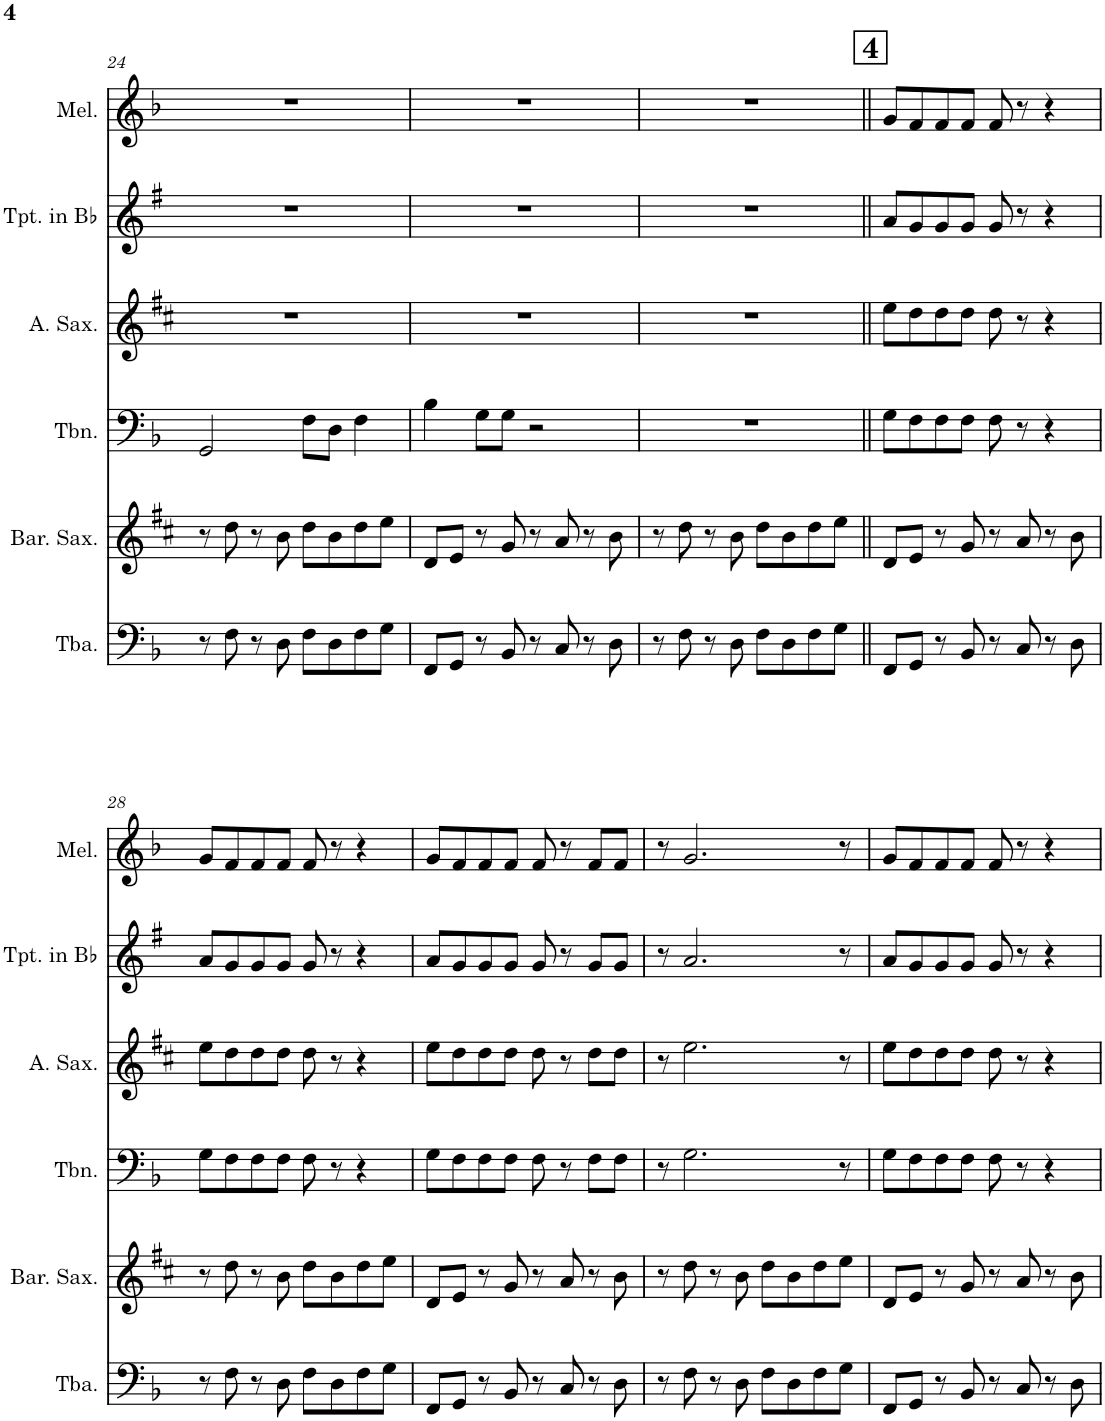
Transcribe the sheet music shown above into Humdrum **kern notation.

**kern	**kern	**kern	**kern	**kern	**kern
*part6	*part5	*part4	*part3	*part2	*part1
*staff6	*staff5	*staff4	*staff3	*staff2	*staff1
*I"Tuba	*I"Baritone Saxophone	*I"Trombone	*I"Alto Saxophone	*I"Trumpet in Bb	*I"Melodica
*I'Tba.	*I'Bar. Sax.	*I'Tbn.	*I'A. Sax.	*I'Tpt. in Bb	*I'Mel.
!!LO:PB:g=z
*clefF4	*clefG2	*clefF4	*clefG2	*clefG2	*clefG2
*	*Trd12c21	*	*Trd5c9	*Trd1c2	*
*k[b-]	*k[f#c#]	*k[b-]	*k[f#c#]	*k[f#]	*k[b-]
*M4/4	*M4/4	*M4/4	*M4/4	*M4/4	*M4/4
=24	=24	=24	=24	=24	=24
8r	8r	2GG/	1r	1r	1r
8F\	8dd\	.	.	.	.
8r	8r	.	.	.	.
8D\	8b\	.	.	.	.
8F\L	8dd\L	8F\L	.	.	.
8D\	8b\	8D\J	.	.	.
8F\	8dd\	4F\	.	.	.
8G\J	8ee\J	.	.	.	.
=25	=25	=25	=25	=25	=25
8FF/L	8d/L	4B-\	1r	1r	1r
8GG/J	8e/J	.	.	.	.
8r	8r	8G\L	.	.	.
8BB-/	8g/	8G\J	.	.	.
8r	8r	2r	.	.	.
8C/	8a/	.	.	.	.
8r	8r	.	.	.	.
8D\	8b\	.	.	.	.
=26	=26	=26	=26	=26	=26
8r	8r	1r	1r	1r	1r
8F\	8dd\	.	.	.	.
8r	8r	.	.	.	.
8D\	8b\	.	.	.	.
8F\L	8dd\L	.	.	.	.
8D\	8b\	.	.	.	.
8F\	8dd\	.	.	.	.
8G\J	8ee\J	.	.	.	.
!!LO:REH:place=s1:a:B:cj:fs=14:t=4
=27||	=27||	=27||	=27||	=27||	=27||
8FF/L	8d/L	8G\L	8ee\L	8a/L	8g/L
8GG/J	8e/J	8F\	8dd\	8g/	8f/
8r	8r	8F\	8dd\	8g/	8f/
8BB-/	8g/	8F\J	8dd\J	8g/J	8f/J
8r	8r	8F\	8dd\	8g/	8f/
8C/	8a/	8r	8r	8r	8r
8r	8r	4r	4r	4r	4r
8D\	8b\	.	.	.	.
!!LO:LB:g=z
=28	=28	=28	=28	=28	=28
8r	8r	8G\L	8ee\L	8a/L	8g/L
8F\	8dd\	8F\	8dd\	8g/	8f/
8r	8r	8F\	8dd\	8g/	8f/
8D\	8b\	8F\J	8dd\J	8g/J	8f/J
8F\L	8dd\L	8F\	8dd\	8g/	8f/
8D\	8b\	8r	8r	8r	8r
8F\	8dd\	4r	4r	4r	4r
8G\J	8ee\J	.	.	.	.
=29	=29	=29	=29	=29	=29
8FF/L	8d/L	8G\L	8ee\L	8a/L	8g/L
8GG/J	8e/J	8F\	8dd\	8g/	8f/
8r	8r	8F\	8dd\	8g/	8f/
8BB-/	8g/	8F\J	8dd\J	8g/J	8f/J
8r	8r	8F\	8dd\	8g/	8f/
8C/	8a/	8r	8r	8r	8r
8r	8r	8F\L	8dd\L	8g/L	8f/L
8D\	8b\	8F\J	8dd\J	8g/J	8f/J
=30	=30	=30	=30	=30	=30
8r	8r	8r	8r	8r	8r
8F\	8dd\	2.G\	2.ee\	2.a/	2.g/
8r	8r	.	.	.	.
8D\	8b\	.	.	.	.
8F\L	8dd\L	.	.	.	.
8D\	8b\	.	.	.	.
8F\	8dd\	.	.	.	.
8G\J	8ee\J	8r	8r	8r	8r
=31	=31	=31	=31	=31	=31
8FF/L	8d/L	8G\L	8ee\L	8a/L	8g/L
8GG/J	8e/J	8F\	8dd\	8g/	8f/
8r	8r	8F\	8dd\	8g/	8f/
8BB-/	8g/	8F\J	8dd\J	8g/J	8f/J
8r	8r	8F\	8dd\	8g/	8f/
8C/	8a/	8r	8r	8r	8r
8r	8r	4r	4r	4r	4r
8D\	8b\	.	.	.	.
=	=	=	=	=	=
*-	*-	*-	*-	*-	*-
